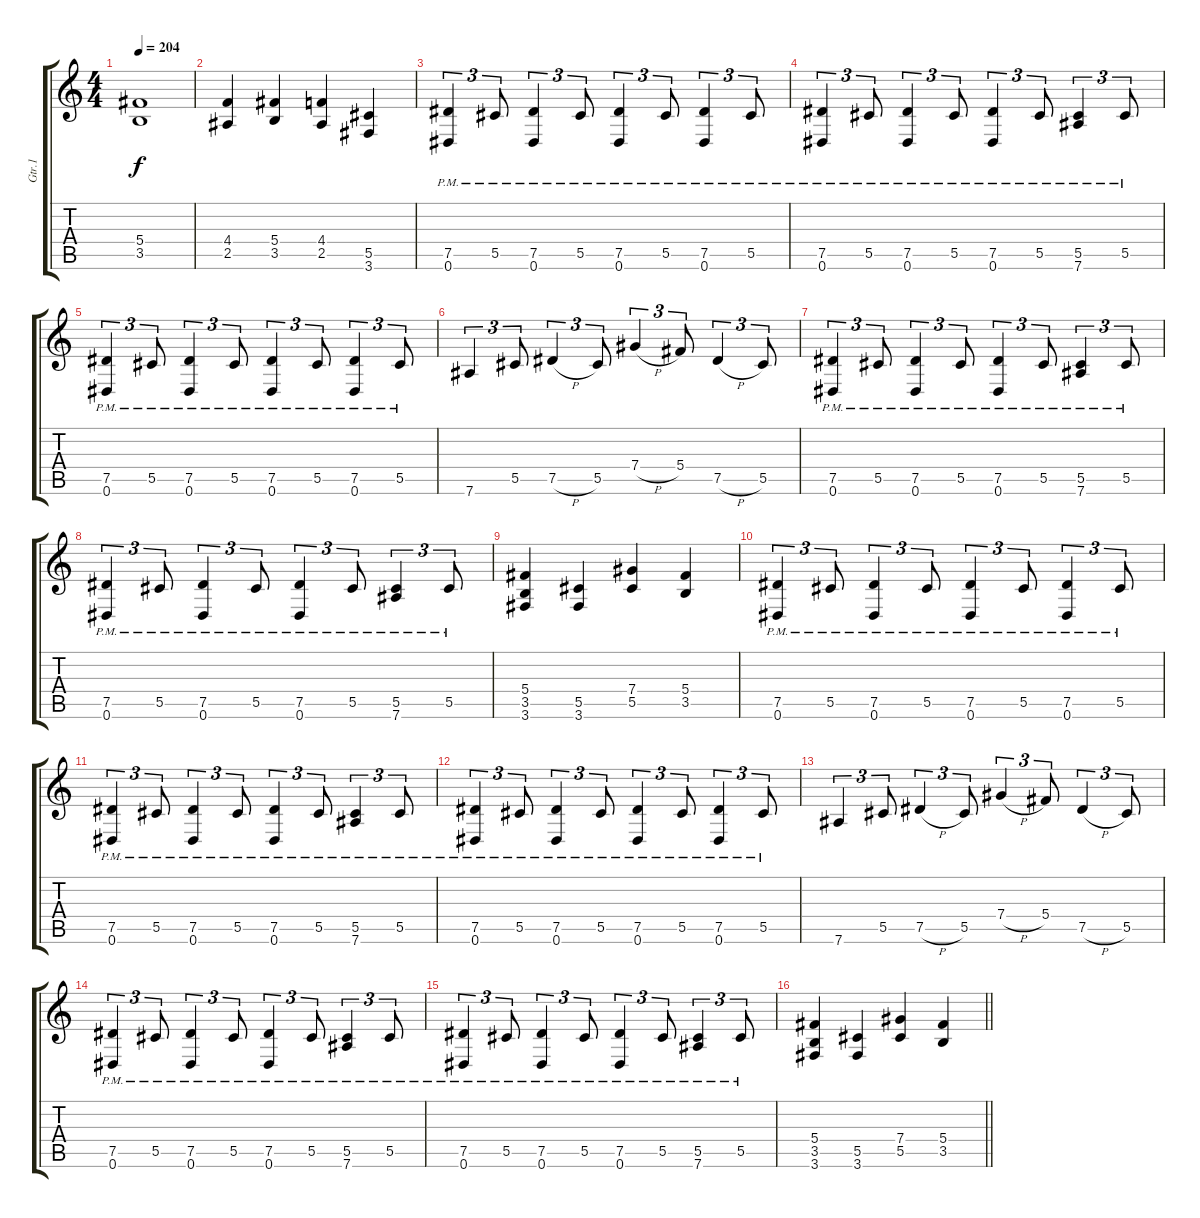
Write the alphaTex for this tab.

\track ("Gtr.1" "Gtr.1") {instrument distortionguitar}
\staff {score tabs}
\tuning (Eb4 Bb3 Gb3 Db3 Ab2 Eb2) {hide}
\ts (4 4)
\tempo 204
\clef g2
\ks c
(5.4 3.5).1{dy f} |
(4.4 2.5).4 (5.4 3.5).4 (4.4 2.5).4 (5.5 3.6).4 |
(7.5{pm} 0.6{pm}).4{tu (3 2)} 5.5{pm}.8{tu (3 2)} (7.5{pm} 0.6{pm}).4{tu (3 2)} 5.5{pm}.8{tu (3 2)} (7.5{pm} 0.6{pm}).4{tu (3 2)} 5.5{pm}.8{tu (3 2)} (7.5{pm} 0.6{pm}).4{tu (3 2)} 5.5{pm}.8{tu (3 2)} |
(7.5{pm} 0.6{pm}).4{tu (3 2)} 5.5{pm}.8{tu (3 2)} (7.5{pm} 0.6{pm}).4{tu (3 2)} 5.5{pm}.8{tu (3 2)} (7.5{pm} 0.6{pm}).4{tu (3 2)} 5.5{pm}.8{tu (3 2)} (5.5{pm} 7.6{pm}).4{tu (3 2)} 5.5{pm}.8{tu (3 2)} |
(7.5{pm} 0.6{pm}).4{tu (3 2)} 5.5{pm}.8{tu (3 2)} (7.5{pm} 0.6{pm}).4{tu (3 2)} 5.5{pm}.8{tu (3 2)} (7.5{pm} 0.6{pm}).4{tu (3 2)} 5.5{pm}.8{tu (3 2)} (7.5{pm} 0.6{pm}).4{tu (3 2)} 5.5{pm}.8{tu (3 2)} |
7.6.4{tu (3 2)} 5.5.8{tu (3 2)} 7.5{h}.4{tu (3 2)} 5.5.8{tu (3 2)} 7.4{h}.4{tu (3 2)} 5.4.8{tu (3 2)} 7.5{h}.4{tu (3 2)} 5.5.8{tu (3 2)} |
(7.5{pm} 0.6{pm}).4{tu (3 2)} 5.5{pm}.8{tu (3 2)} (7.5{pm} 0.6{pm}).4{tu (3 2)} 5.5{pm}.8{tu (3 2)} (7.5{pm} 0.6{pm}).4{tu (3 2)} 5.5{pm}.8{tu (3 2)} (5.5{pm} 7.6{pm}).4{tu (3 2)} 5.5{pm}.8{tu (3 2)} |
(7.5{pm} 0.6{pm}).4{tu (3 2)} 5.5{pm}.8{tu (3 2)} (7.5{pm} 0.6{pm}).4{tu (3 2)} 5.5{pm}.8{tu (3 2)} (7.5{pm} 0.6{pm}).4{tu (3 2)} 5.5{pm}.8{tu (3 2)} (5.5{pm} 7.6{pm}).4{tu (3 2)} 5.5{pm}.8{tu (3 2)} |
(5.4 3.5 3.6).4 (5.5 3.6).4 (7.4 5.5).4 (5.4 3.5).4 |
(7.5{pm} 0.6{pm}).4{tu (3 2)} 5.5{pm}.8{tu (3 2)} (7.5{pm} 0.6{pm}).4{tu (3 2)} 5.5{pm}.8{tu (3 2)} (7.5{pm} 0.6{pm}).4{tu (3 2)} 5.5{pm}.8{tu (3 2)} (7.5{pm} 0.6{pm}).4{tu (3 2)} 5.5{pm}.8{tu (3 2)} |
(7.5{pm} 0.6{pm}).4{tu (3 2)} 5.5{pm}.8{tu (3 2)} (7.5{pm} 0.6{pm}).4{tu (3 2)} 5.5{pm}.8{tu (3 2)} (7.5{pm} 0.6{pm}).4{tu (3 2)} 5.5{pm}.8{tu (3 2)} (5.5{pm} 7.6{pm}).4{tu (3 2)} 5.5{pm}.8{tu (3 2)} |
(7.5{pm} 0.6{pm}).4{tu (3 2)} 5.5{pm}.8{tu (3 2)} (7.5{pm} 0.6{pm}).4{tu (3 2)} 5.5{pm}.8{tu (3 2)} (7.5{pm} 0.6{pm}).4{tu (3 2)} 5.5{pm}.8{tu (3 2)} (7.5{pm} 0.6{pm}).4{tu (3 2)} 5.5{pm}.8{tu (3 2)} |
7.6.4{tu (3 2)} 5.5.8{tu (3 2)} 7.5{h}.4{tu (3 2)} 5.5.8{tu (3 2)} 7.4{h}.4{tu (3 2)} 5.4.8{tu (3 2)} 7.5{h}.4{tu (3 2)} 5.5.8{tu (3 2)} |
(7.5{pm} 0.6{pm}).4{tu (3 2)} 5.5{pm}.8{tu (3 2)} (7.5{pm} 0.6{pm}).4{tu (3 2)} 5.5{pm}.8{tu (3 2)} (7.5{pm} 0.6{pm}).4{tu (3 2)} 5.5{pm}.8{tu (3 2)} (5.5{pm} 7.6{pm}).4{tu (3 2)} 5.5{pm}.8{tu (3 2)} |
(7.5{pm} 0.6{pm}).4{tu (3 2)} 5.5{pm}.8{tu (3 2)} (7.5{pm} 0.6{pm}).4{tu (3 2)} 5.5{pm}.8{tu (3 2)} (7.5{pm} 0.6{pm}).4{tu (3 2)} 5.5{pm}.8{tu (3 2)} (5.5{pm} 7.6{pm}).4{tu (3 2)} 5.5{pm}.8{tu (3 2)} |
\barLineRight lightlight
(5.4 3.5 3.6).4 (5.5 3.6).4 (7.4 5.5).4 (5.4 3.5).4
